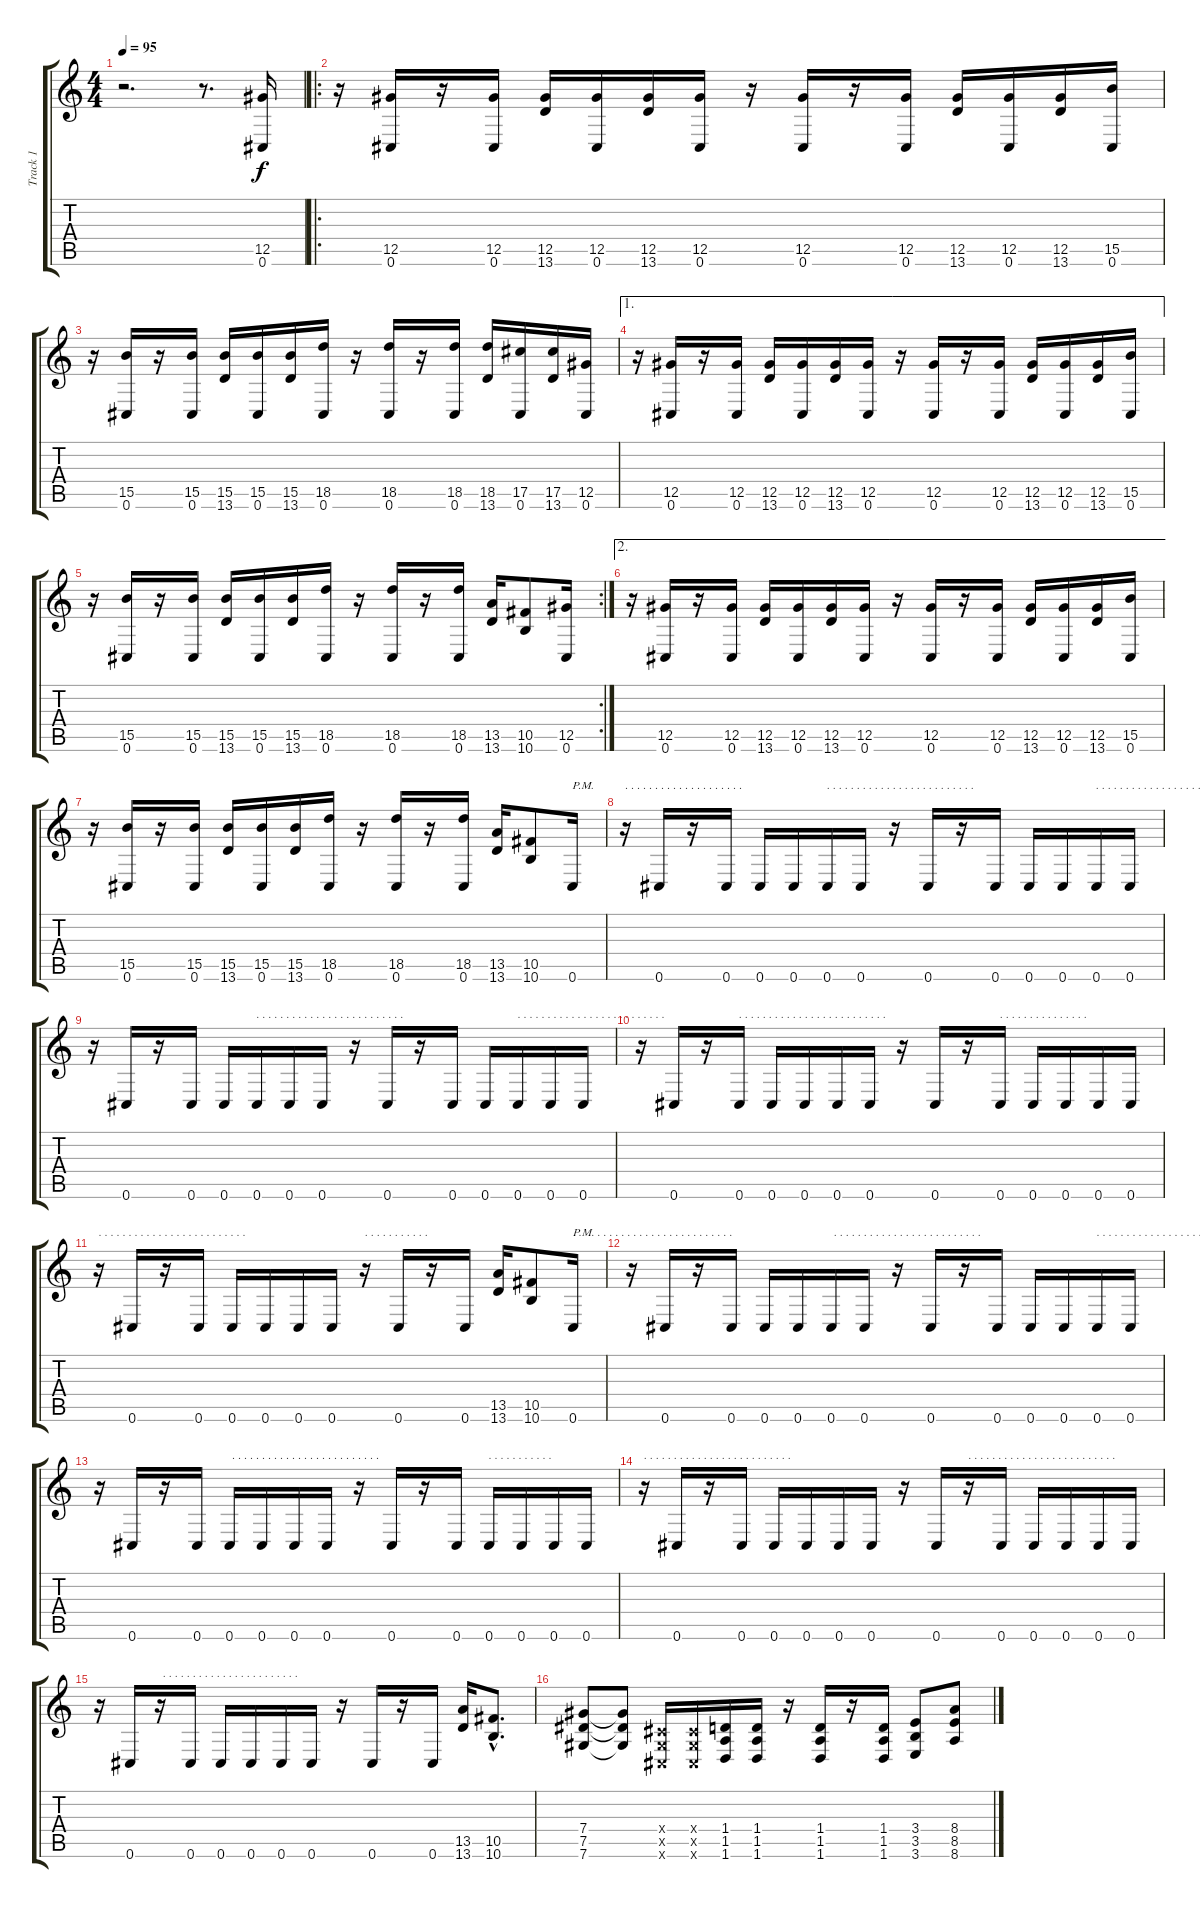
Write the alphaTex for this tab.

\track ("Track 1" "Track 1") {instrument distortionguitar}
\staff {score tabs}
\tuning (Eb4 Bb3 Gb3 Db3 Ab2 Db2) {hide}
\ts (4 4)
\tempo 95
\clef g2
\ks c
r.2{d dy f instrument distortionguitar} r.8{d} (12.5 0.6).16 |
\ro
r.16 (12.5 0.6).16 r.16 (12.5 0.6).16 (12.5 13.6).16 (12.5 0.6).16 (12.5 13.6).16 (12.5 0.6).16 r.16 (12.5 0.6).16 r.16 (12.5 0.6).16 (12.5 13.6).16 (12.5 0.6).16 (12.5 13.6).16 (15.5 0.6).16 |
r.16 (15.5 0.6).16 r.16 (15.5 0.6).16 (15.5 13.6).16 (15.5 0.6).16 (15.5 13.6).16 (18.5 0.6).16 r.16 (18.5 0.6).16 r.16 (18.5 0.6).16 (18.5 13.6).16 (17.5 0.6).16 (17.5 13.6).16 (12.5 0.6).16 |
\ae 1
r.16 (12.5 0.6).16 r.16 (12.5 0.6).16 (12.5 13.6).16 (12.5 0.6).16 (12.5 13.6).16 (12.5 0.6).16 r.16 (12.5 0.6).16 r.16 (12.5 0.6).16 (12.5 13.6).16 (12.5 0.6).16 (12.5 13.6).16 (15.5 0.6).16 |
\rc 2
r.16 (15.5 0.6).16 r.16 (15.5 0.6).16 (15.5 13.6).16 (15.5 0.6).16 (15.5 13.6).16 (18.5 0.6).16 r.16 (18.5 0.6).16 r.16 (18.5 0.6).16 (13.5 13.6).16 (10.5 10.6).8 (12.5 0.6).16 |
\ae 2
r.16 (12.5 0.6).16 r.16 (12.5 0.6).16 (12.5 13.6).16 (12.5 0.6).16 (12.5 13.6).16 (12.5 0.6).16 r.16 (12.5 0.6).16 r.16 (12.5 0.6).16 (12.5 13.6).16 (12.5 0.6).16 (12.5 13.6).16 (15.5 0.6).16 |
r.16 (15.5 0.6).16 r.16 (15.5 0.6).16 (15.5 13.6).16 (15.5 0.6).16 (15.5 13.6).16 (18.5 0.6).16 r.16 (18.5 0.6).16 r.16 (18.5 0.6).16 (13.5 13.6).16 (10.5 10.6).8 0.6.16{txt "P.M." volume 9 instrument overdrivenguitar} |
r.16{txt ". . . . . . . . . . . . . . . . . . . ."} 0.6.16 r.16 0.6.16 0.6.16 0.6.16 0.6.16{txt ". . . . . . . . . . . . . . . . . . . . . . . . . "} 0.6.16 r.16 0.6.16 r.16 0.6.16 0.6.16 0.6.16 0.6.16{txt ". . . . . . . . . . . . . . . . . . . . . . . . . "} 0.6.16 |
r.16 0.6.16 r.16 0.6.16 0.6.16 0.6.16{txt ". . . . . . . . . . . . . . . . . . . . . . . . . "} 0.6.16 0.6.16 r.16 0.6.16 r.16 0.6.16 0.6.16 0.6.16{txt ". . . . . . . . . . . . . . . . . . . . . . . . . "} 0.6.16 0.6.16 |
r.16 0.6.16 r.16 0.6.16{txt ". . . . . . . . . . . . . . . . . . . . . . . . . "} 0.6.16 0.6.16 0.6.16 0.6.16 r.16 0.6.16 r.16 0.6.16{txt ". . . . . . . . . . . . . . ."} 0.6.16 0.6.16 0.6.16 0.6.16 |
r.16{txt ". . . . . . . . . . . . . . . . . . . . . . . . . "} 0.6.16 r.16 0.6.16 0.6.16 0.6.16 0.6.16 0.6.16 r.16{txt ". . . . . . . . . . ."} 0.6.16 r.16 0.6.16 (13.5 13.6).16{instrument distortionguitar} (10.5 10.6).8 0.6.16{txt "P.M. . . . . . . . . . . . . . . . . . . . . . . ." volume 9 instrument overdrivenguitar} |
r.16 0.6.16 r.16 0.6.16 0.6.16 0.6.16 0.6.16{txt " . . . . . . . . . . . . . . . . . . . . . . . . ."} 0.6.16 r.16 0.6.16 r.16 0.6.16 0.6.16 0.6.16 0.6.16{txt ". . . . . . . . . . . . . . . . . . . . . . . . . "} 0.6.16 |
r.16 0.6.16 r.16 0.6.16 0.6.16{txt " . . . . . . . . . . . . . . . . . . . . . . . . ."} 0.6.16 0.6.16 0.6.16 r.16 0.6.16 r.16 0.6.16 0.6.16{txt ". . . . . . . . . . ."} 0.6.16 0.6.16 0.6.16 |
r.16{txt ". . . . . . . . . . . . . . . . . . . . . . . . . "} 0.6.16 r.16 0.6.16 0.6.16 0.6.16 0.6.16 0.6.16 r.16 0.6.16 r.16{txt ". . . . . . . . . . . . . . . . . . . . . . . . . "} 0.6.16 0.6.16 0.6.16 0.6.16 0.6.16 |
r.16 0.6.16 r.16{txt " . . . . . . . . . . . . . . . . . . . . . . ."} 0.6.16 0.6.16 0.6.16 0.6.16 0.6.16 r.16 0.6.16 r.16 0.6.16 (13.5 13.6).16{instrument distortionguitar} (10.5{hac} 10.6{hac}).8{d} |
(7.4 7.5 7.6).8 (7.4{t} 7.5{t} 7.6{t}).8 (0.4{x} 0.5{x} 0.6{x}).16 (0.4{x} 0.5{x} 0.6{x}).16 (1.4 1.5 1.6).16 (1.4 1.5 1.6).16 r.16 (1.4 1.5 1.6).16 r.16 (1.4 1.5 1.6).16 (3.4 3.5 3.6).8 (8.4 8.5 8.6).8
